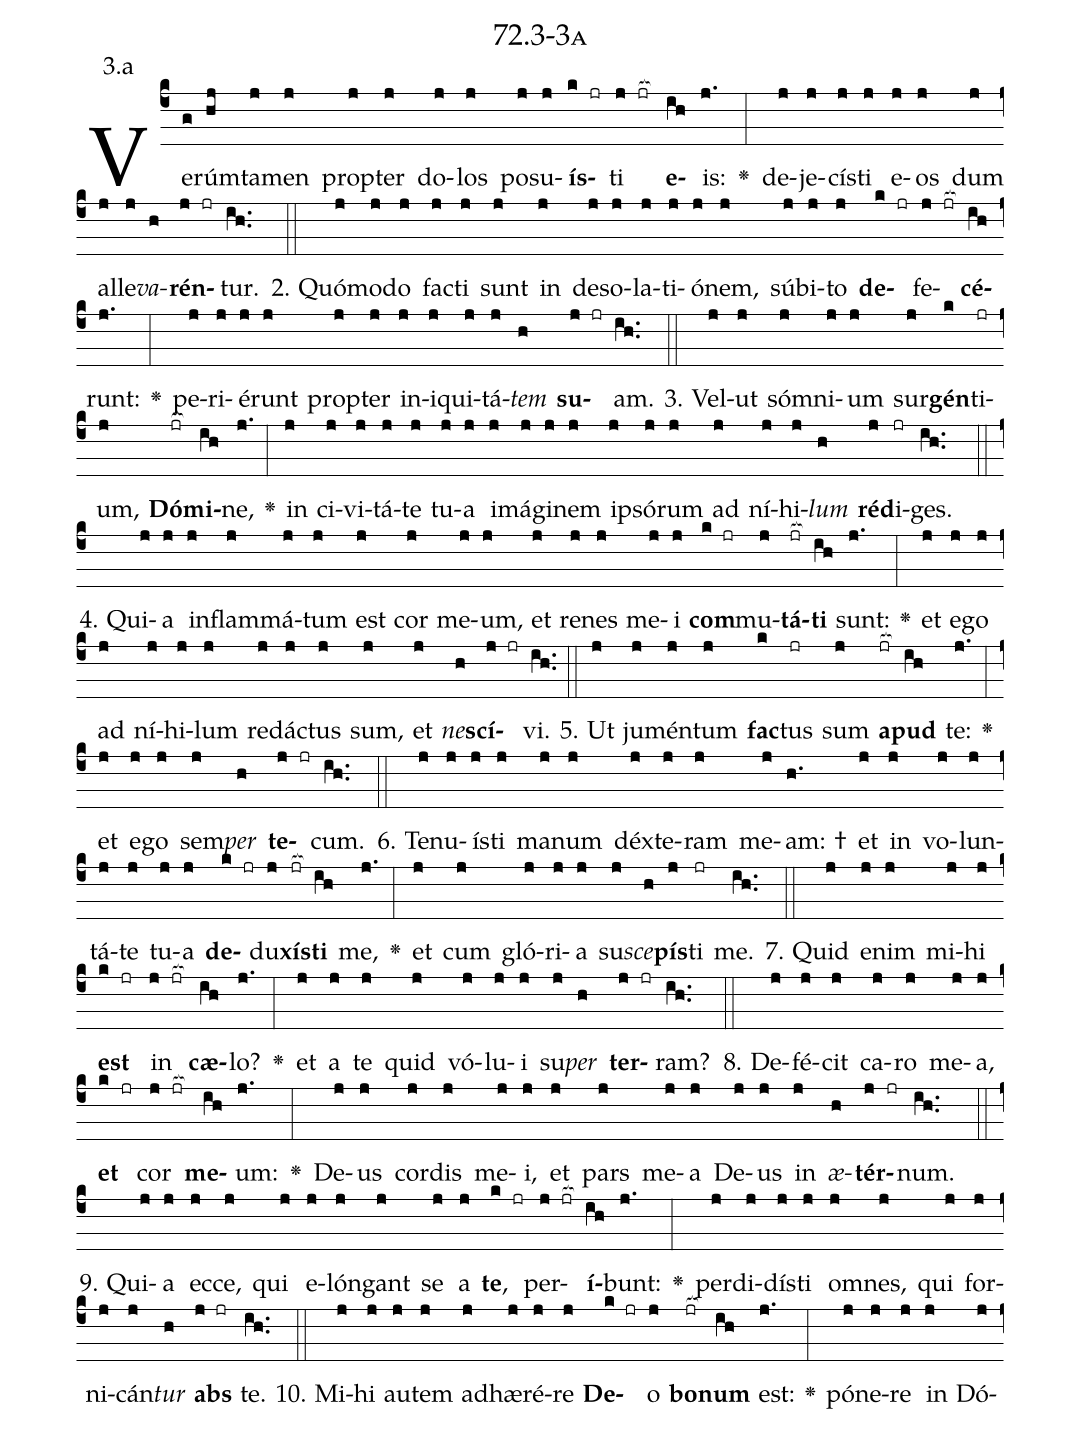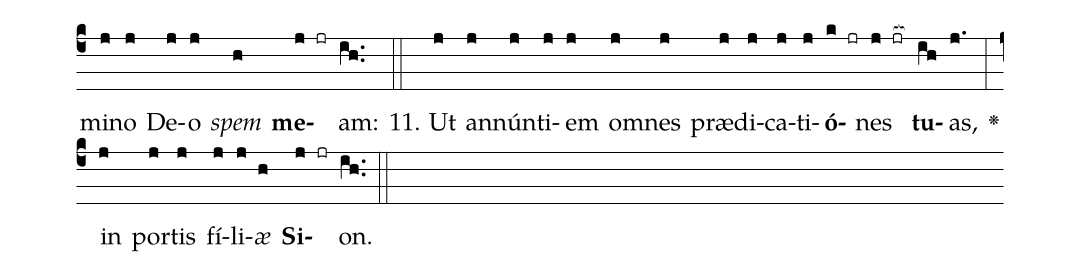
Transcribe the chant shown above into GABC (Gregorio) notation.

name: 72.3-3a;
annotation: 3.a;
%%
(c4)Ve(g)rúm(hj)ta(j)men(j) prop(j)ter(j) do(j)los(j) po(j)su(j)<b>ís</b>(k jr)ti(j jr[ocb:1{]) <b>e</b>(ih[ocb:0}])is:(j.) <v>\greheightstar</v>(:) de(j)je(j)cís(j)ti(j) e(j)os(j) dum(j) al(j)le(j)<i>va</i>(h)<b>rén</b>(j jr)tur.(ih..) (::)
2. Quó(j)mo(j)do(j) fac(j)ti(j) sunt(j) in(j) de(j)so(j)la(j)ti(j)ó(j)nem,(j) súb(j)i(j)to(j) <b>de</b>(k jr)fe(j jr[ocb:1{])<b>cé</b>(ih[ocb:0}])runt:(j.) <v>\greheightstar</v>(:) pe(j)ri(j)é(j)runt(j) prop(j)ter(j) in(j)i(j)qui(j)tá(j)<i>tem</i>(h) <b>su</b>(j jr)am.(ih..) (::)
3. Vel(j)ut(j) sóm(j)ni(j)um(j) sur(j)<b>gén</b>(k)ti(jr)um,(j) <b>Dó</b>(jr[ocb:1{])<b>mi</b>(ih[ocb:0}])ne,(j.) <v>\greheightstar</v>(:) in(j) ci(j)vi(j)tá(j)te(j) tu(j)a(j) i(j)má(j)gi(j)nem(j) ip(j)só(j)rum(j) ad(j) ní(j)hi(j)<i>lum</i>(h) <b>réd</b>(j)i(jr)ges.(ih..) (::)
4. Qui(j)a(j) in(j)flam(j)má(j)tum(j) est(j) cor(j) me(j)um,(j) et(j) re(j)nes(j) me(j)i(j) <b>com</b>(k jr)mu(j)<b>tá</b>(jr[ocb:1{])<b>ti</b>(ih[ocb:0}]) sunt:(j.) <v>\greheightstar</v>(:) et(j) e(j)go(j) ad(j) ní(j)hi(j)lum(j) red(j)ác(j)tus(j) sum,(j) et(j) <i>ne</i>(h)<b>scí</b>(j jr)vi.(ih..) (::)
5. Ut(j) ju(j)mén(j)tum(j) <b>fac</b>(k)tus(jr) sum(j) <b>a</b>(jr[ocb:1{])<b>pud</b>(ih[ocb:0}]) te:(j.) <v>\greheightstar</v>(:) et(j) e(j)go(j) sem(j)<i>per</i>(h) <b>te</b>(j jr)cum.(ih..) (::)
6. Te(j)nu(j)ís(j)ti(j) ma(j)num(j) déx(j)te(j)ram(j) me(j)am: †(h.) et(j) in(j) vo(j)lun(j)tá(j)te(j) tu(j)a(j) <b>de</b>(k jr)du(j)<b>xís</b>(jr[ocb:1{])<b>ti</b>(ih[ocb:0}]) me,(j.) <v>\greheightstar</v>(:) et(j) cum(j) gló(j)ri(j)a(j) su(j)<i>sce</i>(h)<b>pís</b>(j)ti(jr) me.(ih..) (::)
7. Quid(j) e(j)nim(j) mi(j)hi(j) <b>est</b>(k jr) in(j jr[ocb:1{]) <b>cæ</b>(ih[ocb:0}])lo?(j.) <v>\greheightstar</v>(:) et(j) a(j) te(j) quid(j) vó(j)lu(j)i(j) su(j)<i>per</i>(h) <b>ter</b>(j jr)ram?(ih..) (::)
8. De(j)fé(j)cit(j) ca(j)ro(j) me(j)a,(j) <b>et</b>(k jr) cor(j jr[ocb:1{]) <b>me</b>(ih[ocb:0}])um:(j.) <v>\greheightstar</v>(:) De(j)us(j) cor(j)dis(j) me(j)i,(j) et(j) pars(j) me(j)a(j) De(j)us(j) in(j) <i>æ</i>(h)<b>tér</b>(j jr)num.(ih..) (::)
9. Qui(j)a(j) ec(j)ce,(j) qui(j) e(j)lón(j)gant(j) se(j) a(j) <b>te</b>,(k jr) per(j jr[ocb:1{])<b>í</b>(ih[ocb:0}])bunt:(j.) <v>\greheightstar</v>(:) per(j)di(j)dís(j)ti(j) om(j)nes,(j) qui(j) for(j)ni(j)cán(j)<i>tur</i>(h) <b>abs</b>(j jr) te.(ih..) (::)
10. Mi(j)hi(j) au(j)tem(j) ad(j)hæ(j)ré(j)re(j) <b>De</b>(k jr)o(j) <b>bo</b>(jr[ocb:1{])<b>num</b>(ih[ocb:0}]) est:(j.) <v>\greheightstar</v>(:) pó(j)ne(j)re(j) in(j) Dó(j)mi(j)no(j) De(j)o(j) <i>spem</i>(h) <b>me</b>(j jr)am:(ih..) (::)
11. Ut(j) an(j)nún(j)ti(j)em(j) om(j)nes(j) præ(j)di(j)ca(j)ti(j)<b>ó</b>(k jr)nes(j jr[ocb:1{]) <b>tu</b>(ih[ocb:0}])as,(j.) <v>\greheightstar</v>(:) in(j) por(j)tis(j) fí(j)li(j)<i>æ</i>(h) <b>Si</b>(j jr)on.(ih..) (::)
